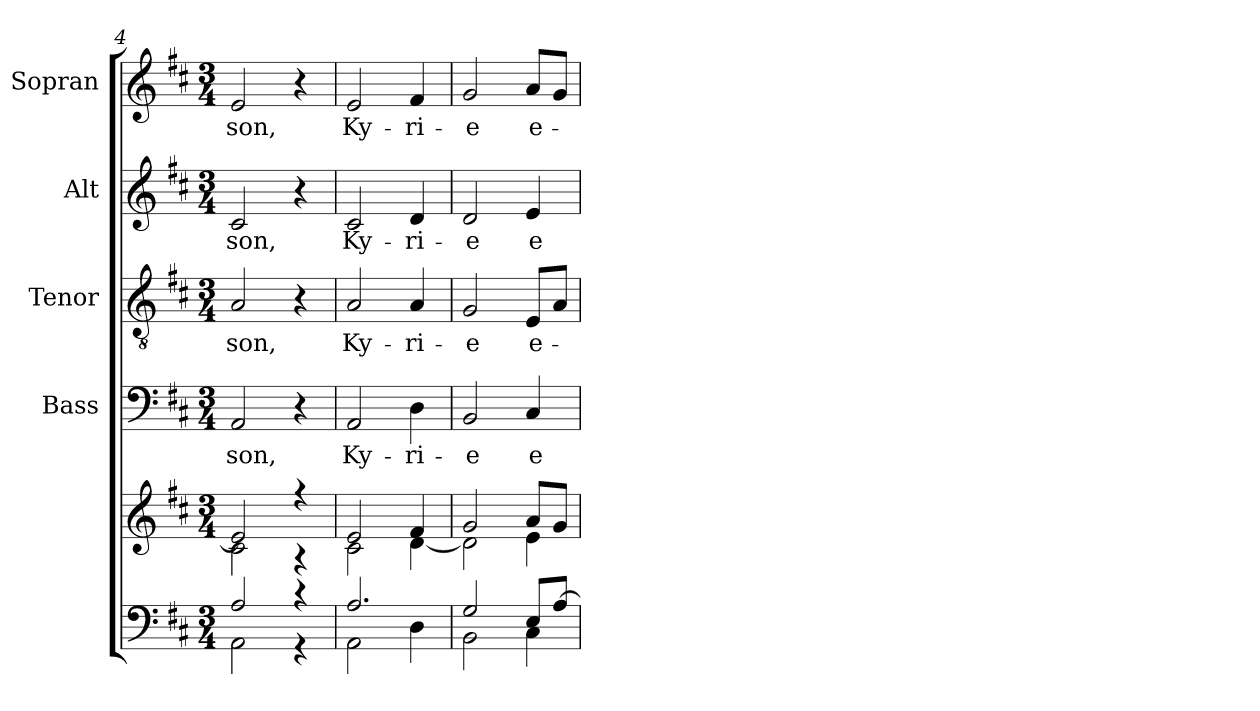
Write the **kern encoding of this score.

**kern	**kern	**kern	**text	**kern	**text	**kern	**text	**kern	**text
*part5	*part5	*part4	*part4	*part3	*part3	*part2	*part2	*part1	*part1
*staff6	*staff5	*staff4	*staff4	*staff3	*staff3	*staff2	*staff2	*staff1	*staff1
*	*	*I"Bass	*	*I"Tenor	*	*I"Alt	*	*I"Sopran	*
*	*	*I'B.	*	*I'T.	*	*I'A.	*	*I'S.	*
*clefF4	*clefG2	*clefF4	*	*clefGv2	*	*clefG2	*	*clefG2	*
*k[f#c#]	*k[f#c#]	*k[f#c#]	*	*k[f#c#]	*	*k[f#c#]	*	*k[f#c#]	*
*D:	*D:	*D:	*	*D:	*	*D:	*	*D:	*
*M3/4	*M3/4	*M3/4	*	*M3/4	*	*M3/4	*	*M3/4	*
=4	=4	=4	=4	=4	=4	=4	=4	=4	=4
*^	*^	*	*	*	*	*	*	*	*
!	!	!	!	!	!LO:LY:b	!	!LO:LY:b	!	!LO:LY:b	!	!LO:LY:b
2A/	2AA\	2e/]	2c#\	2AA/	-son,	2A/	-son,	2c#/	-son,	2e/	-son,
4r	4r	4r	4r	4r	.	4r	.	4r	.	4r	.
=5	=5	=5	=5	=5	=5	=5	=5	=5	=5	=5	=5
!	!	!	!	!	!LO:LY:b	!	!LO:LY:b	!	!LO:LY:b	!	!LO:LY:b
2.A/	2AA\	2e/	2c#\	2AA/	Ky-	2A/	Ky-	2c#/	Ky-	2e/	Ky-
!	!	!	!	!	!LO:LY:b	!	!LO:LY:b	!	!LO:LY:b	!	!LO:LY:b
.	4D\	4f#/	[<4d\	4D\	-ri-	4A/	-ri-	4d/	-ri-	4f#/	-ri-
=6	=6	=6	=6	=6	=6	=6	=6	=6	=6	=6	=6
!	!	!	!	!	!LO:LY:b	!	!LO:LY:b	!	!LO:LY:b	!	!LO:LY:b
2G/	2BB\	2g/	2d\]	2BB/	-e	2G/	-e	2d/	-e	2g/	-e
!	!	!	!	!	!LO:LY:b	!	!LO:LY:b	!	!LO:LY:b	!	!LO:LY:b
8E/L	4C#\	8a/L	4e\	4C#/	e-	8E/L	e-	4e/	e-	8a/L	e-
[>8A/J	.	8g/J	.	.	.	8A/J	.	.	.	8g/J	.
*v	*v	*	*	*	*	*	*	*	*	*	*
*	*v	*v	*	*	*	*	*	*	*	*
=	=	=	=	=	=	=	=	=	=
*-	*-	*-	*-	*-	*-	*-	*-	*-	*-
